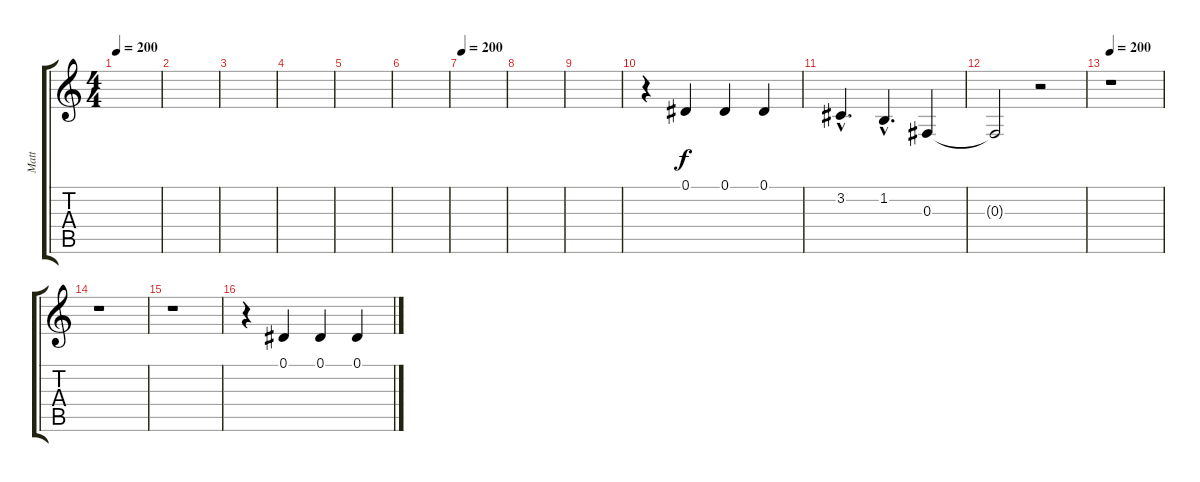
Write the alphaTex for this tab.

\track ("Matt" "Matt") {instrument lead1square}
\staff {score tabs}
\tuning (Eb4 Bb3 Gb3 Db3 Ab2 Eb2) {hide}
\ts (4 4)
\tempo 200
\clef g2
\ks c
|
|
|
|
|
|
\tempo 200
|
|
|
r.4 0.1.4 0.1.4 0.1.4 |
3.2{hac}.4{d} 1.2{hac}.4{d} 0.3.4 |
0.3{t}.2 r.2 |
\tempo 200
r.1 |
r.1 |
r.1 |
r.4 0.1.4 0.1.4 0.1.4
